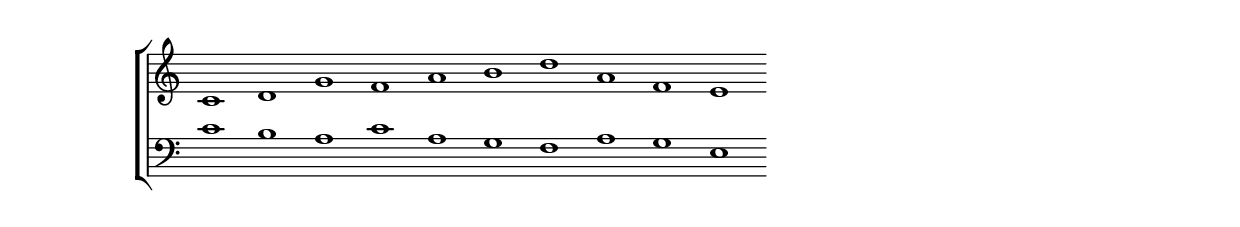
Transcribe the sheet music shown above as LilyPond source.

\version "2.18.2"
#(set-global-staff-size 18)
\pointAndClickOff
\paper{
  between-system-space = 2.4\cm
}
\layout {
\context {
    \Score
    \remove "Bar_number_engraver"
  }
  \context {
    \Staff
    \override VerticalAxisGroup.default-staff-staff-spacing.basic-distance = #24
  }
  \context {
  	\Voice 
	\override Stem.length = #0
	}
}

\header { 
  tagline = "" 
} 
 
global= {
  \time 4/4
  \key c \major
        \once \override Staff.TimeSignature #'stencil = ##f 
}

top = \new Voice \relative c' {
\override TextScript.outside-staff-padding = #1
  \set Score.timing = ##f
  \clef treble
c1 d g f a b d a f e
}

cfc = \new Voice \relative c' {
\override TextScript.outside-staff-padding = #1
  \set Score.timing = ##f
  \clef bass
c1 b a c a g f a g e

}

\score {
  \new StaffGroup <<
    \new Staff << \global \top >>
    \new Staff << \global \cfc >>
  >>
  \layout { 
\context {
      \Staff
      \remove "Time_signature_engraver"
      \remove "Bar_engraver"
    }
}
}
